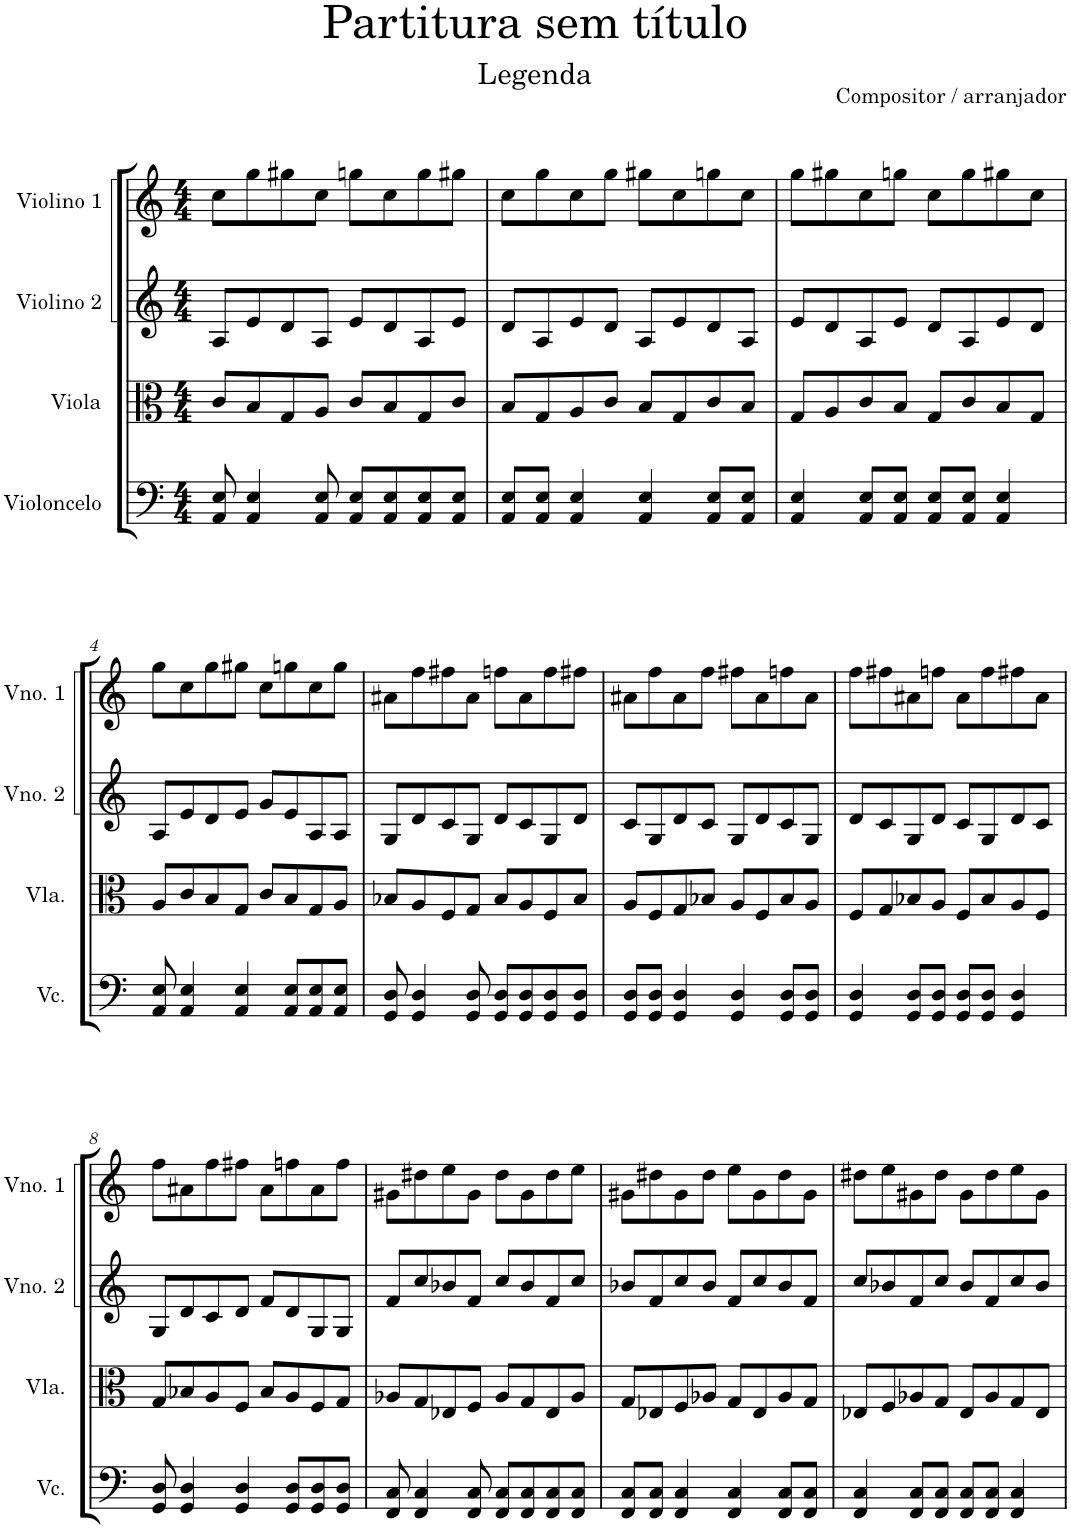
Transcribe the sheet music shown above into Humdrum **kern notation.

**kern	**kern	**kern	**kern
*part4	*part3	*part2	*part1
*staff4	*staff3	*staff2	*staff1
*I"Violoncelo	*I"Viola	*I"Violino 2	*I"Violino 1
*I'Vc.	*I'Vla.	*I'Vno. 2	*I'Vno. 1
*clefF4	*clefC3	*clefG2	*clefG2
*k[]	*k[]	*k[]	*k[]
*M4/4	*M4/4	*M4/4	*M4/4
=1	=1	=1	=1
8AA/ 8E/	8c/L	8A/L	8cc\L
4AA/ 4E/	8B/	8e/	8gg\
.	8G/	8d/	8gg#X\
8AA/ 8E/	8A/J	8A/J	8cc\J
8AA/ 8E/L	8c/L	8e/L	8ggn\L
8AA/ 8E/	8B/	8d/	8cc\
8AA/ 8E/	8G/	8A/	8gg\
8AA/ 8E/J	8c/J	8e/J	8gg#X\J
=2	=2	=2	=2
8AA/ 8E/L	8B/L	8d/L	8cc\L
8AA/ 8E/J	8G/	8A/	8gg\
4AA/ 4E/	8A/	8e/	8cc\
.	8c/J	8d/J	8gg\J
4AA/ 4E/	8B/L	8A/L	8gg#X\L
.	8G/	8e/	8cc\
8AA/ 8E/L	8c/	8d/	8ggn\
8AA/ 8E/J	8B/J	8A/J	8cc\J
=3	=3	=3	=3
4AA/ 4E/	8G/L	8e/L	8gg\L
.	8A/	8d/	8gg#X\
8AA/ 8E/L	8c/	8A/	8cc\
8AA/ 8E/J	8B/J	8e/J	8ggn\J
8AA/ 8E/L	8G/L	8d/L	8cc\L
8AA/ 8E/J	8c/	8A/	8gg\
4AA/ 4E/	8B/	8e/	8gg#X\
.	8G/J	8d/J	8cc\J
!!LO:LB:g=z
=4	=4	=4	=4
8AA/ 8E/	8A/L	8A/L	8gg\L
4AA/ 4E/	8c/	8e/	8cc\
.	8B/	8d/	8gg\
4AA/ 4E/	8G/J	8e/J	8gg#X\J
.	8c/L	8g/L	8cc\L
8AA/ 8E/L	8B/	8e/	8ggn\
8AA/ 8E/	8G/	8A/	8cc\
8AA/ 8E/J	8A/J	8A/J	8gg\J
=5	=5	=5	=5
8GG/ 8D/	8B-X/L	8G/L	8a#X\L
4GG/ 4D/	8A/	8d/	8ff\
.	8F/	8c/	8ff#X\
8GG/ 8D/	8G/J	8G/J	8a#\J
8GG/ 8D/L	8B-/L	8d/L	8ffn\L
8GG/ 8D/	8A/	8c/	8a#\
8GG/ 8D/	8F/	8G/	8ff\
8GG/ 8D/J	8B-/J	8d/J	8ff#X\J
=6	=6	=6	=6
8GG/ 8D/L	8A/L	8c/L	8a#X\L
8GG/ 8D/J	8F/	8G/	8ff\
4GG/ 4D/	8G/	8d/	8a#\
.	8B-X/J	8c/J	8ff\J
4GG/ 4D/	8A/L	8G/L	8ff#X\L
.	8F/	8d/	8a#\
8GG/ 8D/L	8B-/	8c/	8ffn\
8GG/ 8D/J	8A/J	8G/J	8a#\J
=7	=7	=7	=7
4GG/ 4D/	8F/L	8d/L	8ff\L
.	8G/	8c/	8ff#X\
8GG/ 8D/L	8B-X/	8G/	8a#X\
8GG/ 8D/J	8A/J	8d/J	8ffn\J
8GG/ 8D/L	8F/L	8c/L	8a#\L
8GG/ 8D/J	8B-/	8G/	8ff\
4GG/ 4D/	8A/	8d/	8ff#X\
.	8F/J	8c/J	8a#\J
!!LO:LB:g=z
=8	=8	=8	=8
8GG/ 8D/	8G/L	8G/L	8ff\L
4GG/ 4D/	8B-X/	8d/	8a#X\
.	8A/	8c/	8ff\
4GG/ 4D/	8F/J	8d/J	8ff#X\J
.	8B-/L	8f/L	8a#\L
8GG/ 8D/L	8A/	8d/	8ffn\
8GG/ 8D/	8F/	8G/	8a#\
8GG/ 8D/J	8G/J	8G/J	8ff\J
=9	=9	=9	=9
8FF/ 8C/	8A-X/L	8f/L	8g#X\L
4FF/ 4C/	8G/	8cc/	8dd#X\
.	8E-X/	8b-X/	8ee\
8FF/ 8C/	8F/J	8f/J	8g#\J
8FF/ 8C/L	8A-/L	8cc/L	8dd#\L
8FF/ 8C/	8G/	8b-/	8g#\
8FF/ 8C/	8E-/	8f/	8dd#\
8FF/ 8C/J	8A-/J	8cc/J	8ee\J
=10	=10	=10	=10
8FF/ 8C/L	8G/L	8b-X/L	8g#X\L
8FF/ 8C/J	8E-X/	8f/	8dd#X\
4FF/ 4C/	8F/	8cc/	8g#\
.	8A-X/J	8b-/J	8dd#\J
4FF/ 4C/	8G/L	8f/L	8ee\L
.	8E-/	8cc/	8g#\
8FF/ 8C/L	8A-/	8b-/	8dd#\
8FF/ 8C/J	8G/J	8f/J	8g#\J
=11	=11	=11	=11
4FF/ 4C/	8E-X/L	8cc/L	8dd#X\L
.	8F/	8b-X/	8ee\
8FF/ 8C/L	8A-X/	8f/	8g#X\
8FF/ 8C/J	8G/J	8cc/J	8dd#\J
8FF/ 8C/L	8E-/L	8b-/L	8g#\L
8FF/ 8C/J	8A-/	8f/	8dd#\
4FF/ 4C/	8G/	8cc/	8ee\
.	8E-/J	8b-/J	8g#\J
=	=	=	=
*-	*-	*-	*-
